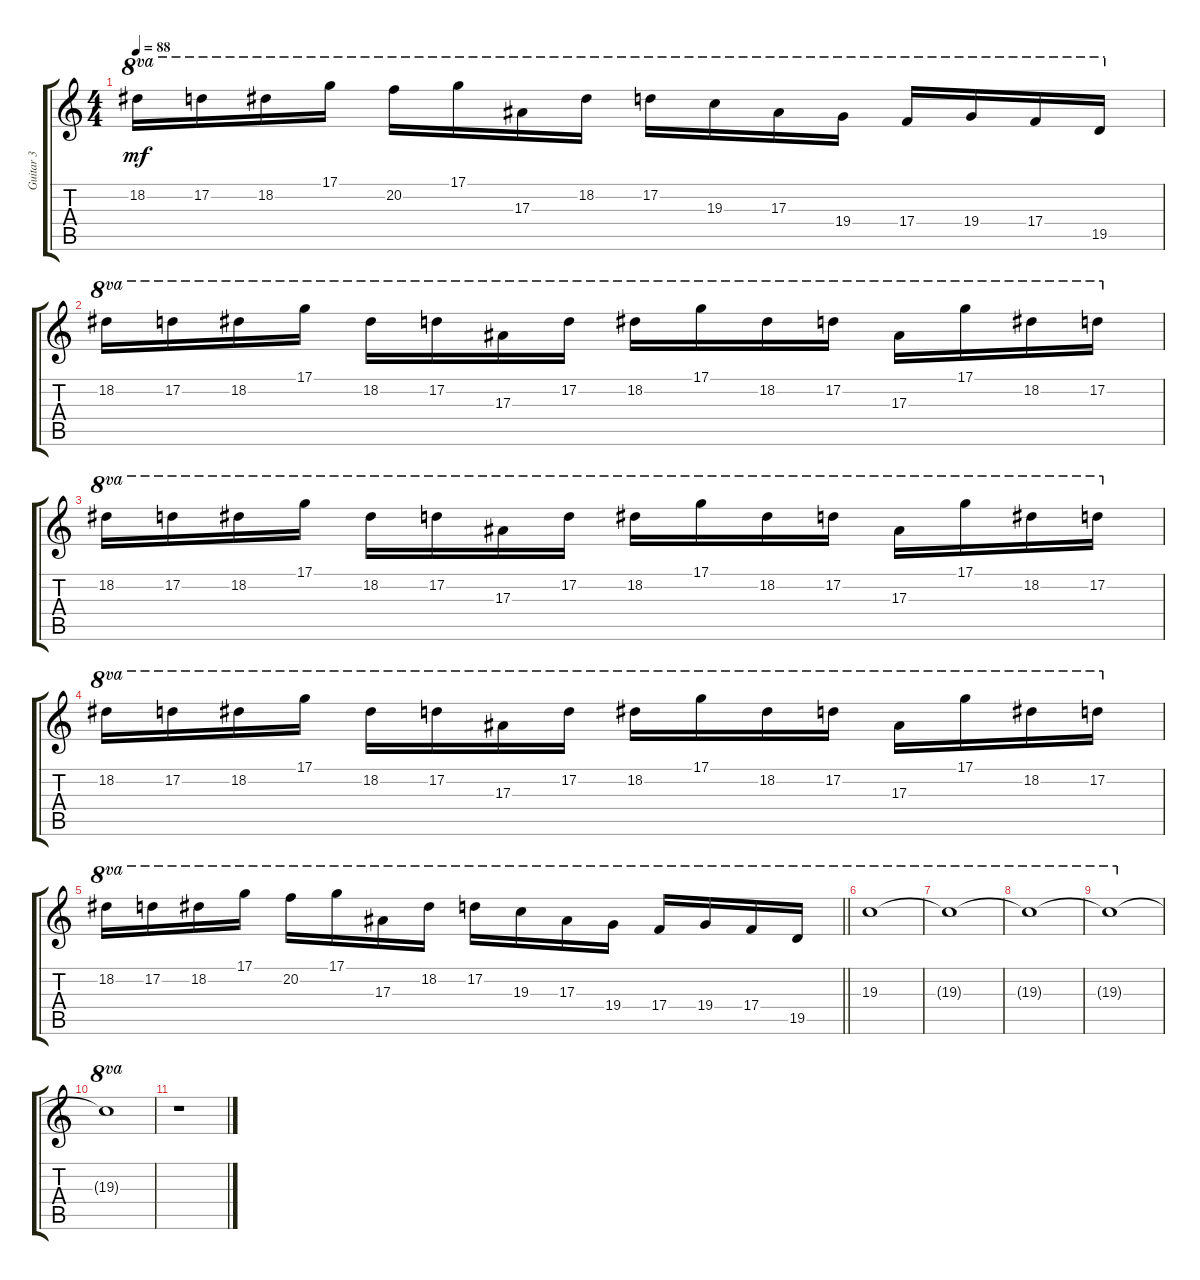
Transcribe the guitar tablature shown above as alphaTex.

\track ("Guitar 3" "Guitar 3") {instrument distortionguitar}
\staff {score tabs}
\tuning (D4 A3 F3 C3 G2 C2) {hide}
\ts (4 4)
\tempo 88
\clef g2
\ks c
18.2.16{ot 8va dy mf} 17.2.16{ot 8va} 18.2.16{ot 8va} 17.1.16{ot 8va} 20.2.16{ot 8va} 17.1.16{ot 8va} 17.3.16{ot 8va} 18.2.16{ot 8va} 17.2.16{ot 8va} 19.3.16{ot 8va} 17.3.16{ot 8va} 19.4.16{ot 8va} 17.4.16{ot 8va} 19.4.16{ot 8va} 17.4.16{ot 8va} 19.5.16{ot 8va} |
18.2.16{ot 8va} 17.2.16{ot 8va} 18.2.16{ot 8va} 17.1.16{ot 8va} 18.2.16{ot 8va} 17.2.16{ot 8va} 17.3.16{ot 8va} 17.2.16{ot 8va} 18.2.16{ot 8va} 17.1.16{ot 8va} 18.2.16{ot 8va} 17.2.16{ot 8va} 17.3.16{ot 8va} 17.1.16{ot 8va} 18.2.16{ot 8va} 17.2.16{ot 8va} |
18.2.16{ot 8va} 17.2.16{ot 8va} 18.2.16{ot 8va} 17.1.16{ot 8va} 18.2.16{ot 8va} 17.2.16{ot 8va} 17.3.16{ot 8va} 17.2.16{ot 8va} 18.2.16{ot 8va} 17.1.16{ot 8va} 18.2.16{ot 8va} 17.2.16{ot 8va} 17.3.16{ot 8va} 17.1.16{ot 8va} 18.2.16{ot 8va} 17.2.16{ot 8va} |
18.2.16{ot 8va} 17.2.16{ot 8va} 18.2.16{ot 8va} 17.1.16{ot 8va} 18.2.16{ot 8va} 17.2.16{ot 8va} 17.3.16{ot 8va} 17.2.16{ot 8va} 18.2.16{ot 8va} 17.1.16{ot 8va} 18.2.16{ot 8va} 17.2.16{ot 8va} 17.3.16{ot 8va} 17.1.16{ot 8va} 18.2.16{ot 8va} 17.2.16{ot 8va} |
\barLineRight lightlight
18.2.16{ot 8va} 17.2.16{ot 8va} 18.2.16{ot 8va} 17.1.16{ot 8va} 20.2.16{ot 8va} 17.1.16{ot 8va} 17.3.16{ot 8va} 18.2.16{ot 8va} 17.2.16{ot 8va} 19.3.16{ot 8va} 17.3.16{ot 8va} 19.4.16{ot 8va} 17.4.16{ot 8va} 19.4.16{ot 8va} 17.4.16{ot 8va} 19.5.16{ot 8va} |
19.3.1{ot 8va} |
19.3{t}.1{ot 8va} |
19.3{t}.1{ot 8va} |
19.3{t}.1{ot 8va} |
19.3{t}.1{ot 8va} |
r.1
